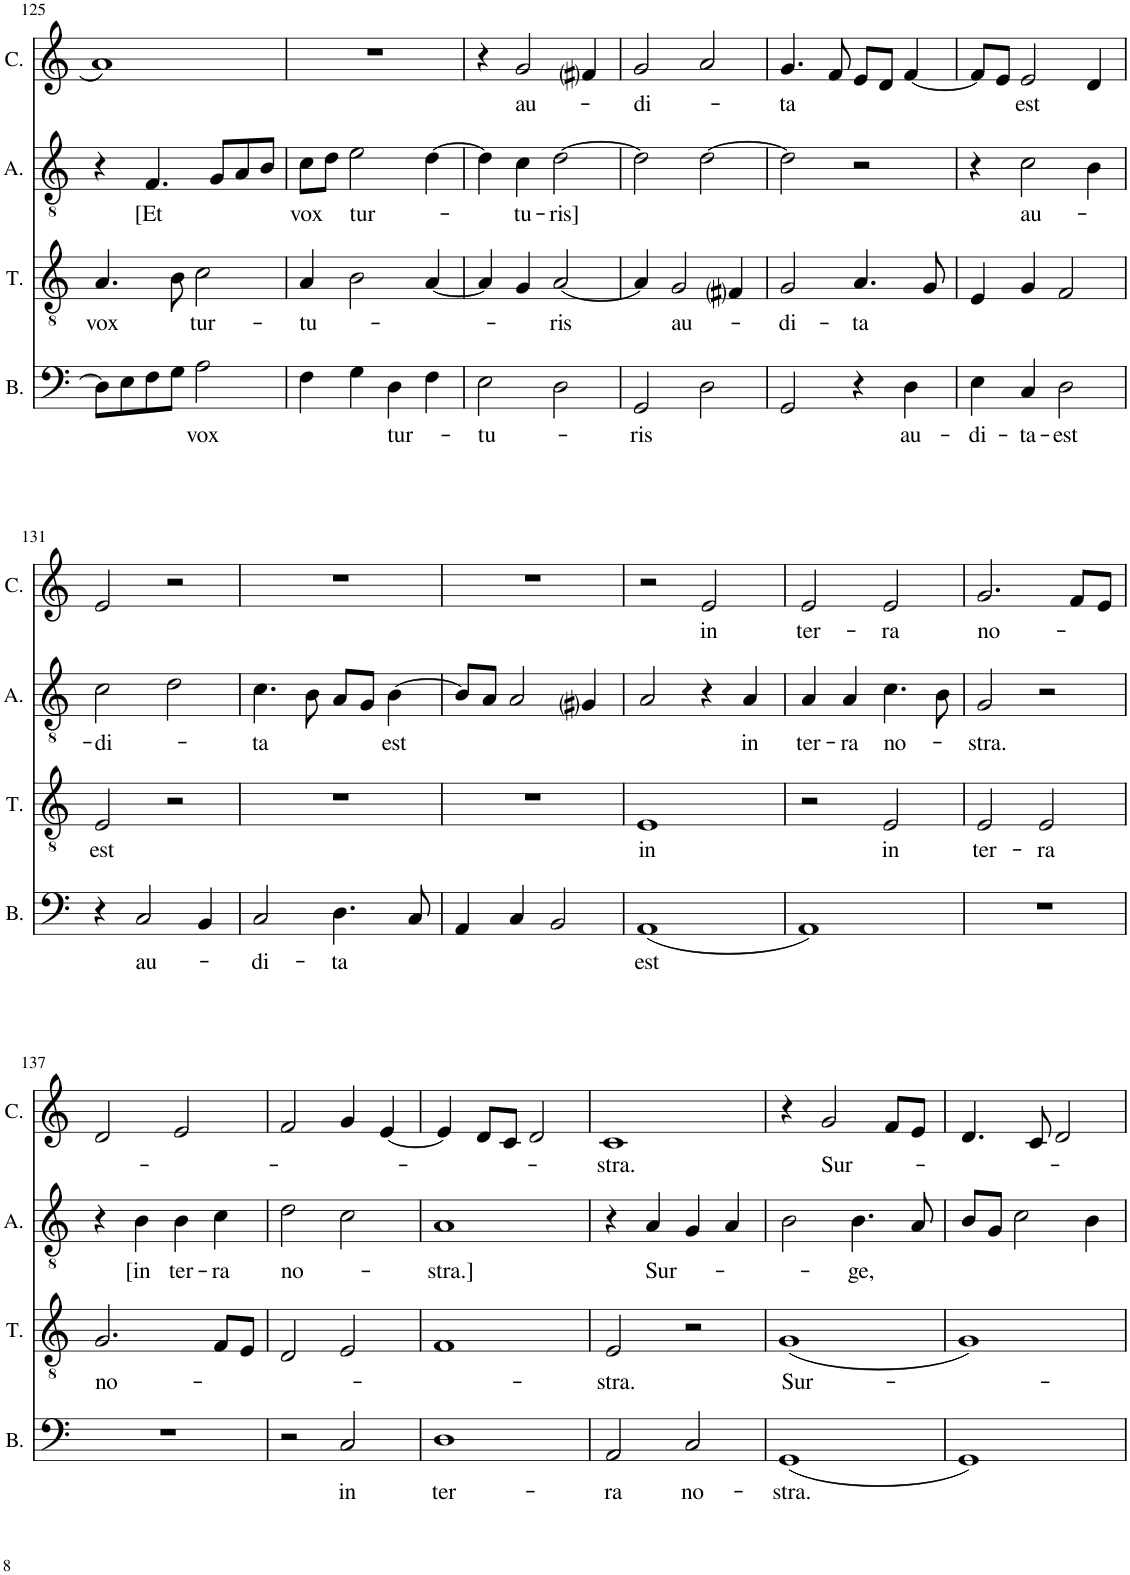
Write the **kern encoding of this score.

**kern	**text	**kern	**text	**kern	**text	**kern	**text
*part4	*part4	*part3	*part3	*part2	*part2	*part1	*part1
*staff4	*staff4	*staff3	*staff3	*staff2	*staff2	*staff1	*staff1
*I"Bassus	*	*I"Tenor	*	*I"Altus	*	*I"Cantus	*
*I'B.	*	*I'T.	*	*I'A.	*	*I'C.	*
!!LO:PB:g=z
*clefF4	*	*clefGv2	*	*clefGv2	*	*clefG2	*
*k[]	*	*k[]	*	*k[]	*	*k[]	*
*M2/2	*	*M2/2	*	*M2/2	*	*M2/2	*
*met(c|)	*	*met(c|)	*	*met(c|)	*	*met(c|)	*
=125	=125	=125	=125	=125	=125	=125	=125
!	!	!	!LO:LY:b	!	!	!	!
8D\L]	.	4.A/	vox	4r	.	1a	.
8E\	.	.	.	.	.	.	.
!	!	!	!	!	!LO:LY:b	!	!
8F\	.	.	.	4.F/	[Et	.	.
8G\J	.	8B\	.	.	.	.	.
!	!LO:LY:b	!	!LO:LY:b	!	!	!	!
2A\	vox	2c\	tur-	.	.	.	.
.	.	.	.	8G/L	.	.	.
.	.	.	.	8A/	.	.	.
.	.	.	.	8B/J	.	.	.
=126	=126	=126	=126	=126	=126	=126	=126
!	!	!	!LO:LY:b	!	!LO:LY:b	!	!
4F\	.	4A/	-tu-	8c\L	vox	1r	.
.	.	.	.	8d\J	.	.	.
!	!	!	!	!	!LO:LY:b	!	!
4G\	.	2B\	.	2e\	tur-	.	.
!	!LO:LY:b	!	!	!	!	!	!
4D\	tur-	.	.	.	.	.	.
4F\	.	[4A/	.	[4d\	.	.	.
=127	=127	=127	=127	=127	=127	=127	=127
!	!LO:LY:b	!	!	!	!	!	!
2E\	-tu-	4A/]	.	4d\]	.	4r	.
!	!	!	!	!	!LO:LY:b	!	!LO:LY:b
.	.	4G/	.	4c\	-tu-	2g/	au-
!	!	!	!LO:LY:b	!	!LO:LY:b	!	!
2D\	.	[2A/	-ris	[2d\	-ris]	.	.
.	.	.	.	.	.	4f#i/	.
=128	=128	=128	=128	=128	=128	=128	=128
!	!LO:LY:b	!	!	!	!	!	!LO:LY:b
2GG/	-ris	4A/]	.	2d\]	.	2g/	-di-
!	!	!	!LO:LY:b	!	!	!	!
.	.	2G/	au-	.	.	.	.
2D\	.	.	.	[2d\	.	2a/	.
.	.	4F#i/	.	.	.	.	.
=129	=129	=129	=129	=129	=129	=129	=129
!	!	!	!LO:LY:b	!	!	!	!LO:LY:b
2GG/	.	2G/	-di-	2d\]	.	4.g/	-ta
.	.	.	.	.	.	8f/	.
!	!	!	!LO:LY:b	!	!	!	!
4r	.	4.A/	-ta	2r	.	8e/L	.
.	.	.	.	.	.	8d/J	.
!	!LO:LY:b	!	!	!	!	!	!
4D\	au-	.	.	.	.	[4f/	.
.	.	8G/	.	.	.	.	.
=130	=130	=130	=130	=130	=130	=130	=130
!	!LO:LY:b	!	!	!	!	!	!
4E\	-di-	4E/	.	4r	.	8f/L]	.
.	.	.	.	.	.	8e/J	.
!	!LO:LY:b	!	!	!	!LO:LY:b	!	!LO:LY:b
4C/	-ta-	4G/	.	2c\	au-	2e/	est
!	!LO:LY:b	!	!	!	!	!	!
2D\	-est	2F/	.	.	.	.	.
.	.	.	.	4B\	.	4d/	.
!!LO:LB:g=z
=131	=131	=131	=131	=131	=131	=131	=131
!	!	!	!LO:LY:b	!	!LO:LY:b	!	!
4r	.	2E/	est	2c\	-di-	2e/	.
!	!LO:LY:b	!	!	!	!	!	!
2C/	au-	.	.	.	.	.	.
.	.	2r	.	2d\	.	2r	.
4BB/	.	.	.	.	.	.	.
=132	=132	=132	=132	=132	=132	=132	=132
!	!LO:LY:b	!	!	!	!LO:LY:b	!	!
2C/	-di-	1r	.	4.c\	-ta	1r	.
.	.	.	.	8B\	.	.	.
!	!LO:LY:b	!	!	!	!	!	!
4.D\	-ta	.	.	8A/L	.	.	.
.	.	.	.	8G/J	.	.	.
!	!	!	!	!	!LO:LY:b	!	!
.	.	.	.	[4B\	est	.	.
8C/	.	.	.	.	.	.	.
=133	=133	=133	=133	=133	=133	=133	=133
4AA/	.	1r	.	8B/L]	.	1r	.
.	.	.	.	8A/J	.	.	.
4C/	.	.	.	2A/	.	.	.
2BB/	.	.	.	.	.	.	.
.	.	.	.	4G#i/	.	.	.
=134	=134	=134	=134	=134	=134	=134	=134
!	!LO:LY:b	!	!LO:LY:b	!	!	!	!
(1AA	est	1E	in	2A/	.	2r	.
!	!	!	!	!	!	!	!LO:LY:b
.	.	.	.	4r	.	2e/	in
!	!	!	!	!	!LO:LY:b	!	!
.	.	.	.	4A/	in	.	.
=135	=135	=135	=135	=135	=135	=135	=135
!	!	!	!	!	!LO:LY:b	!	!LO:LY:b
1AA)	.	2r	.	4A/	ter-	2e/	ter-
!	!	!	!	!	!LO:LY:b	!	!
.	.	.	.	4A/	-ra	.	.
!	!	!	!LO:LY:b	!	!LO:LY:b	!	!LO:LY:b
.	.	2E/	in	4.c\	no-	2e/	-ra
.	.	.	.	8B\	.	.	.
=136	=136	=136	=136	=136	=136	=136	=136
!	!	!	!LO:LY:b	!	!LO:LY:b	!	!LO:LY:b
1r	.	2E/	ter-	2G/	-stra.	2.g/	no-
!	!	!	!LO:LY:b	!	!	!	!
.	.	2E/	-ra	2r	.	.	.
.	.	.	.	.	.	8f/L	.
.	.	.	.	.	.	8e/J	.
!!LO:LB:g=z
=137	=137	=137	=137	=137	=137	=137	=137
!	!	!	!LO:LY:b	!	!	!	!
1r	.	2.G/	no-	4r	.	2d/	.
!	!	!	!	!	!LO:LY:b	!	!
.	.	.	.	4B\	[in	.	.
!	!	!	!	!	!LO:LY:b	!	!
.	.	.	.	4B\	ter-	2e/	.
!	!	!	!	!	!LO:LY:b	!	!
.	.	8F/L	.	4c\	-ra	.	.
.	.	8E/J	.	.	.	.	.
=138	=138	=138	=138	=138	=138	=138	=138
!	!	!	!	!	!LO:LY:b	!	!
2r	.	2D/	.	2d\	no-	2f/	.
!	!LO:LY:b	!	!	!	!	!	!
2C/	in	2E/	.	2c\	.	4g/	.
.	.	.	.	.	.	[4e/	.
=139	=139	=139	=139	=139	=139	=139	=139
!	!LO:LY:b	!	!	!	!LO:LY:b	!	!
1D	ter-	1F	.	1A	-stra.]	4e/]	.
.	.	.	.	.	.	8d/L	.
.	.	.	.	.	.	8c/J	.
.	.	.	.	.	.	2d/	.
=140	=140	=140	=140	=140	=140	=140	=140
!	!LO:LY:b	!	!LO:LY:b	!	!	!	!LO:LY:b
2AA/	-ra	2E/	-stra.	4r	.	1c	-stra.
!	!	!	!	!	!LO:LY:b	!	!
.	.	.	.	4A/	Sur-	.	.
!	!LO:LY:b	!	!	!	!	!	!
2C/	no-	2r	.	4G/	.	.	.
.	.	.	.	4A/	.	.	.
=141	=141	=141	=141	=141	=141	=141	=141
!	!LO:LY:b	!	!LO:LY:b	!	!	!	!
(1GG	-stra.	(1G	Sur-	2B\	.	4r	.
!	!	!	!	!	!	!	!LO:LY:b
.	.	.	.	.	.	2g/	Sur-
!	!	!	!	!	!LO:LY:b	!	!
.	.	.	.	4.B\	-ge,	.	.
.	.	.	.	.	.	8f/L	.
.	.	.	.	8A/	.	8e/J	.
=142	=142	=142	=142	=142	=142	=142	=142
1GG)	.	1G)	.	8B/L	.	4.d/	.
.	.	.	.	8G/J	.	.	.
.	.	.	.	2c\	.	.	.
.	.	.	.	.	.	8c/	.
.	.	.	.	.	.	2d/	.
.	.	.	.	4B\	.	.	.
=	=	=	=	=	=	=	=
*-	*-	*-	*-	*-	*-	*-	*-
